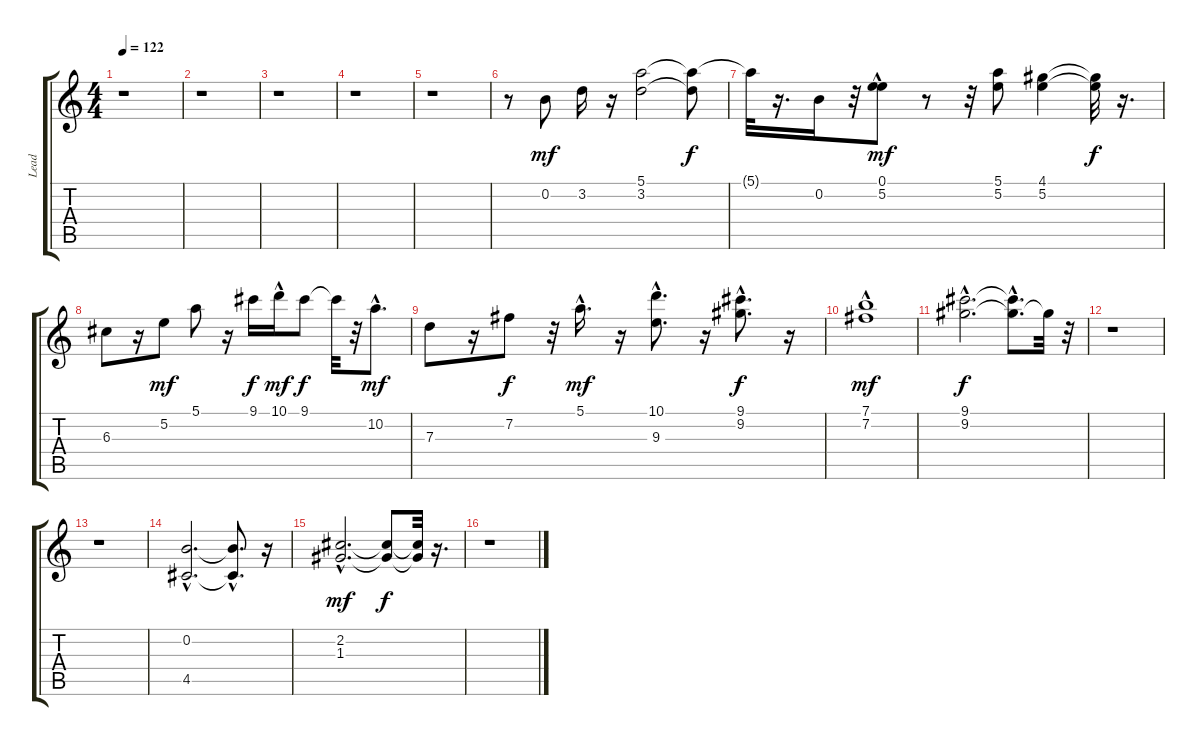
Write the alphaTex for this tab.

\track ("Lead" "Lead") {instrument distortionguitar}
\staff {score tabs}
\tuning (E4 B3 G3 D3 A2 E2) {hide}
\ts (4 4)
\tempo 122
\clef g2
\ks c
r.1{dy f} |
r.1 |
r.1 |
r.1 |
r.1 |
r.8 0.2.8{dy mf} 3.2.16 r.16 (5.1 3.2).2 (5.1{t} 3.2{t}).8{dy f} |
5.1{t}.32 r.16{d} 0.2.16 r.32 (0.1{hac} 5.2).8{dy mf} r.8 r.32 (5.1 5.2).8 (4.1 5.2).4 (4.1{t} 5.2{t}).32{dy f} r.16{d} |
6.3.8 r.16 5.2.8{dy mf} 5.1.8 r.16 9.1.16{dy f} 10.1{hac}.16{dy mf} 9.1.8{dy f} 9.1{t}.32 r.32 10.2{hac}.8{d dy mf} |
7.3.8 r.16 7.2.8{dy f} r.32 5.1{hac}.16{d dy mf} r.16 (10.1{hac} 9.3{hac}).8{d} r.16 (9.1{hac} 9.2).8{d dy f} r.16 |
(7.1{hac} 7.2).1{dy mf} |
(9.1{hac} 9.2{hac}).2{d dy f} (9.1{hac t} 9.2{hac t}).8{d} 9.2{t}.32 r.32 |
r.1 |
r.1 |
(0.2{hac} 4.5{hac}).2{d} (0.2{hac t} 4.5{hac t}).8{d} r.16 |
(2.2{hac} 1.3{hac}).2{d dy mf} (2.2{t} 1.3{t}).8{dy f} (2.2{t} 1.3{t}).32 r.16{d} |
r.1
